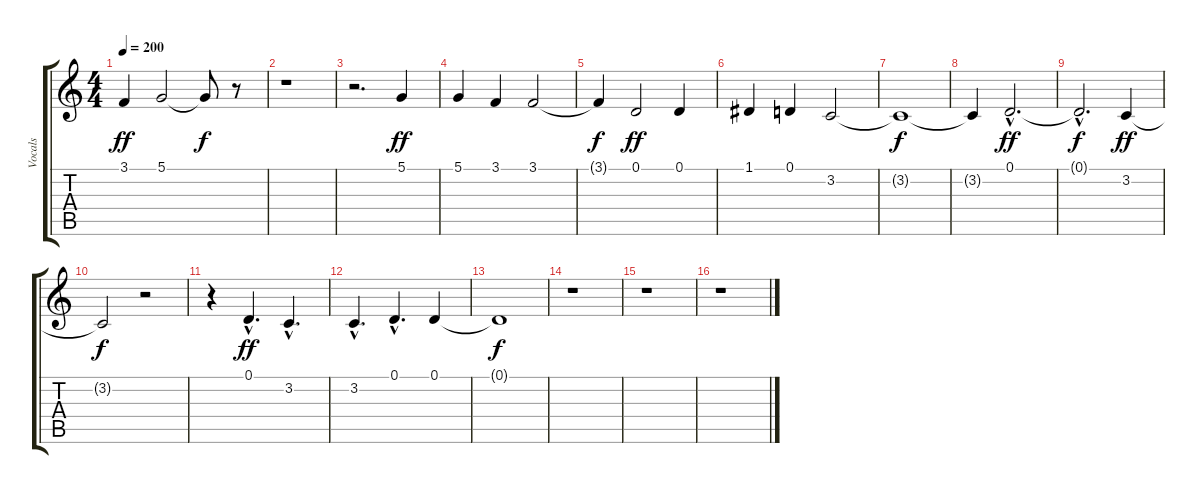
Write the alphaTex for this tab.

\track ("Vocals" "Vocals") {instrument oboe}
\staff {score tabs}
\tuning (D4 A3 F3 C3 G2 C2) {hide}
\ts (4 4)
\tempo 200
\clef g2
\ks c
3.1.4{dy ff} 5.1.2 5.1{t}.8{dy f} r.8 |
r.1 |
r.2{d} 5.1.4{dy ff} |
5.1.4 3.1.4 3.1.2 |
3.1{t}.4{dy f} 0.1.2{dy ff} 0.1.4 |
1.1.4 0.1.4 3.2.2 |
3.2{t}.1{dy f} |
3.2{t}.4 0.1{hac}.2{d dy ff} |
0.1{hac t}.2{d dy f} 3.2.4{dy ff} |
3.2{t}.2{dy f} r.2 |
r.4 0.1{hac}.4{d dy ff} 3.2{hac}.4{d} |
3.2{hac}.4{d} 0.1{hac}.4{d} 0.1.4 |
0.1{t}.1{dy f} |
r.1 |
r.1 |
r.1
